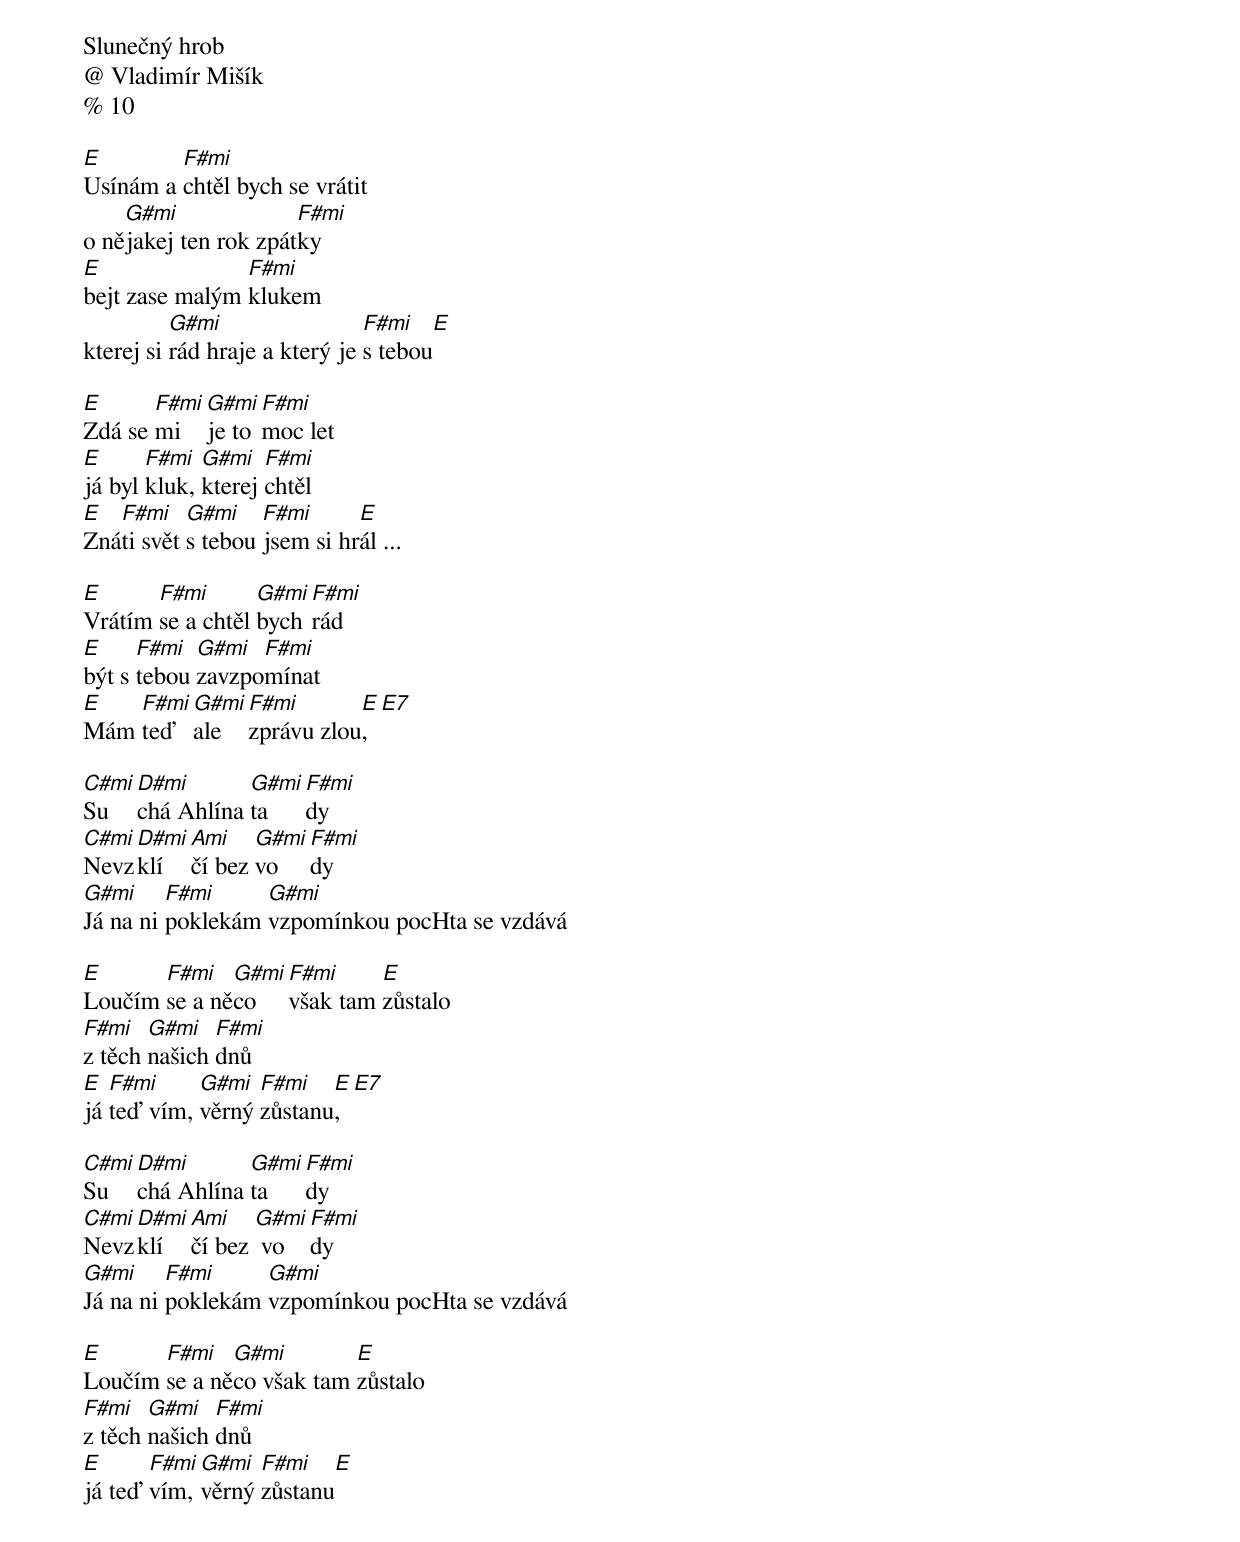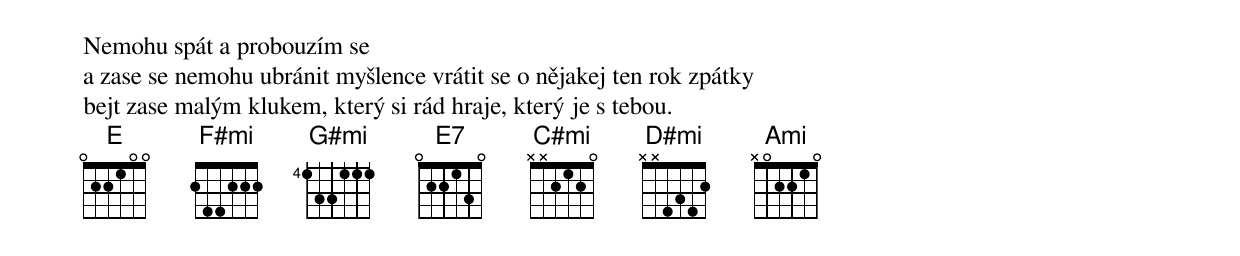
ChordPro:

Slunečný hrob
@ Vladimír Mišík
% 10

[E]Usínám a [F#mi]chtěl bych se vrátit
o ně[G#mi]jakej ten rok zpát[F#mi]ky
[E]bejt zase malým [F#mi]klukem
kterej si [G#mi]rád hraje a který je [F#mi]s tebou[E]

[E]Zdá se [F#mi]mi [G#mi]je to [F#mi]moc let
[E]já byl [F#mi]kluk, [G#mi]kterej [F#mi]chtěl
[E]Zná[F#mi]ti svět [G#mi]s tebou [F#mi]jsem si hr[E]ál ...

[E]Vrátím [F#mi]se a chtěl [G#mi]bych [F#mi]rád
[E]být s [F#mi]tebou [G#mi]zavzpo[F#mi]mínat
[E]Mám [F#mi]teď [G#mi]ale [F#mi]zprávu zlou[E], [E7]

[C#mi]Su[D#mi]chá Ahlína [G#mi]ta[F#mi]dy
[C#mi]Nevz[D#mi]klí[Ami]čí bez [G#mi]vo[F#mi]dy
[G#mi]Já na ni [F#mi]poklekám [G#mi]vzpomínkou pocHta se vzdává

[E]Loučím [F#mi]se a ně[G#mi]co [F#mi]však tam [E]zůstalo
[F#mi]z těch [G#mi]našich [F#mi]dnů
[E]já [F#mi]teď vím, [G#mi]věrný [F#mi]zůstanu[E], [E7]

[C#mi]Su[D#mi]chá Ahlína [G#mi]ta[F#mi]dy
[C#mi]Nevz[D#mi]klí[Ami]čí bez [G#mi] vo[F#mi]dy
[G#mi]Já na ni [F#mi]poklekám [G#mi]vzpomínkou pocHta se vzdává

[E]Loučím [F#mi]se a ně[G#mi]co však tam [E]zůstalo
[F#mi]z těch [G#mi]našich [F#mi]dnů
[E]já teď [F#mi]vím, [G#mi]věrný [F#mi]zůstanu[E]

Nemohu spát a probouzím se
a zase se nemohu ubránit myšlence vrátit se o nějakej ten rok zpátky
bejt zase malým klukem, který si rád hraje, který je s tebou.
